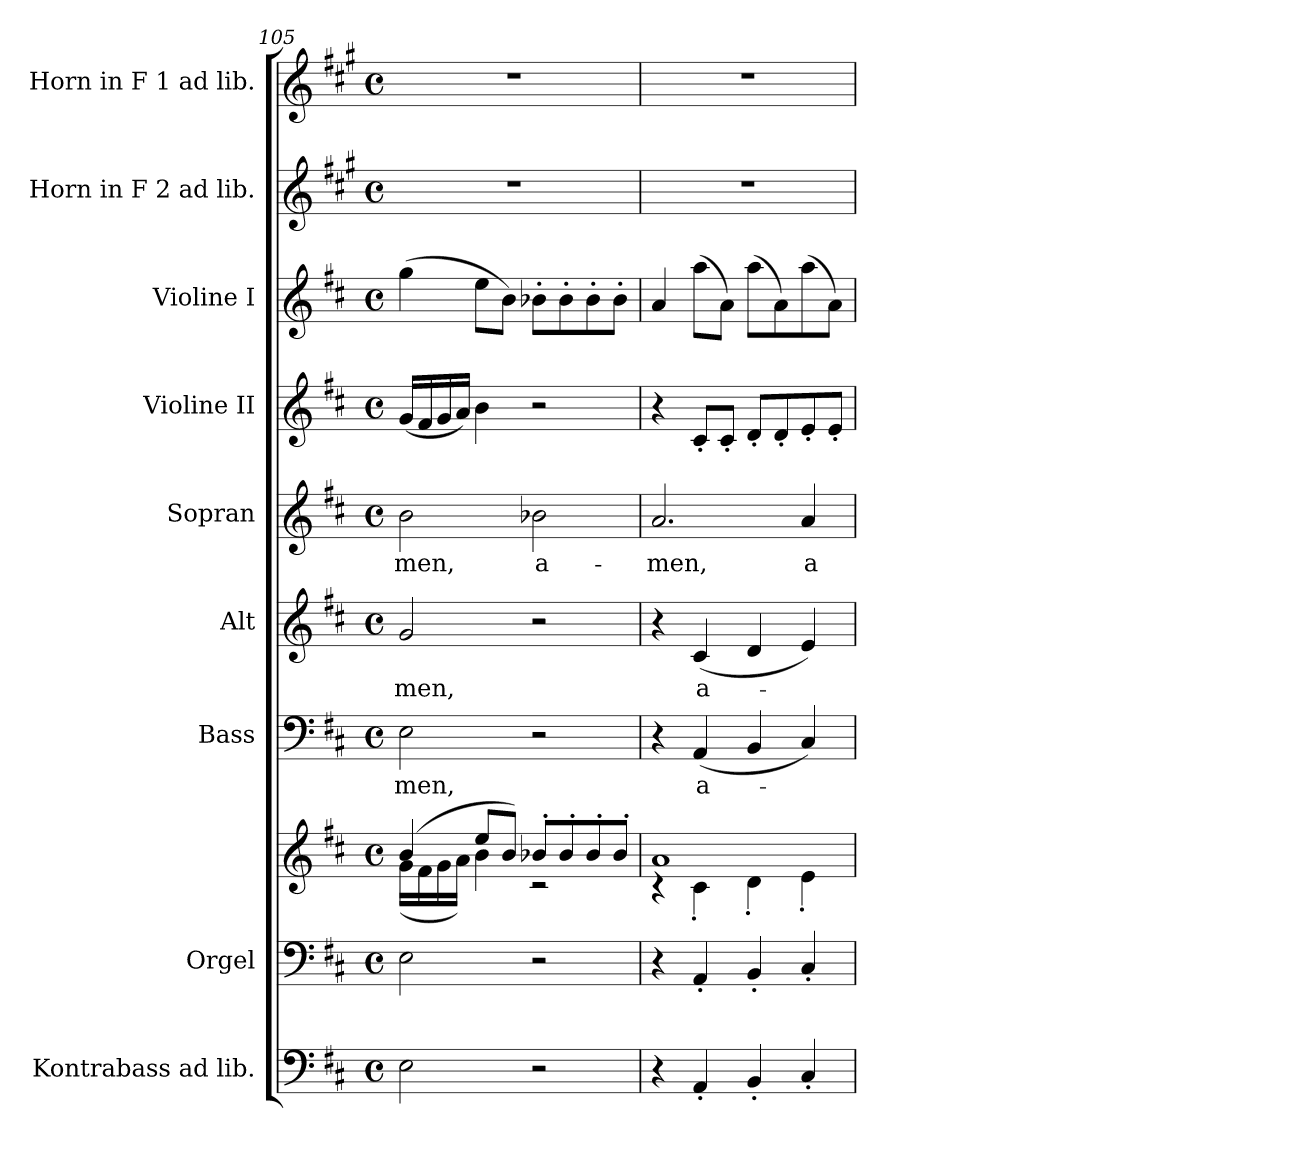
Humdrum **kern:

**kern	**kern	**kern	**kern	**text	**kern	**text	**kern	**text	**kern	**kern	**kern	**kern
*part9	*part8	*part8	*part7	*part7	*part6	*part6	*part5	*part5	*part4	*part3	*part2	*part1
*staff10	*staff9	*staff8	*staff7	*staff7	*staff6	*staff6	*staff5	*staff5	*staff4	*staff3	*staff2	*staff1
*I"Kontrabass ad lib.	*I"Orgel	*	*I"Bass	*	*I"Alt	*	*I"Sopran	*	*I"Violine II	*I"Violine I	*I"Horn in F 2 ad lib.	*I"Horn in F 1 ad lib.
*I'Kb.	*I'Org.	*	*I'B.	*	*I'A.	*	*I'S.	*	*I'Vl. II	*I'Vl. I	*	*
*clefF4	*clefF4	*clefG2	*clefF4	*	*clefG2	*	*clefG2	*	*clefG2	*clefG2	*clefG2	*clefG2
*ITrd7c12	*	*	*	*	*	*	*	*	*	*	*ITrd4c7	*ITrd4c7
*k[f#c#]	*k[f#c#]	*k[f#c#]	*k[f#c#]	*	*k[f#c#]	*	*k[f#c#]	*	*k[f#c#]	*k[f#c#]	*k[f#c#]	*k[f#c#]
*D:	*D:	*D:	*D:	*	*D:	*	*D:	*	*D:	*D:	*D:	*D:
*M4/4	*M4/4	*M4/4	*M4/4	*	*M4/4	*	*M4/4	*	*M4/4	*M4/4	*M4/4	*M4/4
*met(c)	*met(c)	*met(c)	*met(c)	*	*met(c)	*	*met(c)	*	*met(c)	*met(c)	*met(c)	*met(c)
=105	=105	=105	=105	=105	=105	=105	=105	=105	=105	=105	=105	=105
*	*	*^	*	*	*	*	*	*	*	*	*	*
!	!	!	!	!	!LO:LY:b	!	!LO:LY:b	!	!LO:LY:b	!	!	!	!
2EE\	2E\	(4b/	(<16g\LL	2E\	-men,	2g/	-men,	2b\	-men,	(<16g/LL	(>4gg\	1r	1r
.	.	.	16f#\	.	.	.	.	.	.	16f#/	.	.	.
.	.	.	16g\	.	.	.	.	.	.	16g/	.	.	.
.	.	.	16a\JJ)	.	.	.	.	.	.	16a/JJ)	.	.	.
.	.	8ee/L	4b\	.	.	.	.	.	.	4b\	8ee\L	.	.
.	.	8b/J)	.	.	.	.	.	.	.	.	8b\J)	.	.
!	!	!	!	!	!	!	!	!	!LO:LY:b	!	!	!	!
2r	2r	8b-X'</L	2rc	2r	.	2r	.	2b-X\	a-	2r	8b-X'>\L	.	.
.	.	8b-'</	.	.	.	.	.	.	.	.	8b-'>\	.	.
.	.	8b-'</	.	.	.	.	.	.	.	.	8b-'>\	.	.
.	.	8b-'</J	.	.	.	.	.	.	.	.	8b-'>\J	.	.
!!LO:PB:g=z
=106	=106	=106	=106	=106	=106	=106	=106	=106	=106	=106	=106	=106	=106
!	!	!	!	!	!	!	!	!	!LO:LY:b	!	!	!	!
4r	4r	1a	4rc	4r	.	4r	.	2.a/	-men,	4r	4a/	1r	1r
!	!	!	!	!	!LO:LY:b	!	!LO:LY:b	!	!	!	!	!	!
4AAA'</	4AA'</	.	4c#'>\	(<4AA/	a-	(<4c#/	a-	.	.	8c#'</L	(>8aa\L	.	.
.	.	.	.	.	.	.	.	.	.	8c#'</J	8a\J)	.	.
4BBB'</	4BB'</	.	4d'>\	4BB/	.	4d/	.	.	.	8d'</L	(>8aa\L	.	.
.	.	.	.	.	.	.	.	.	.	8d'</	8a\)	.	.
!	!	!	!	!	!	!	!	!	!LO:LY:b	!	!	!	!
4CC#'</	4C#'</	.	4e'>\	4C#/)	.	4e/)	.	4a/	a-	8e'</	(>8aa\	.	.
.	.	.	.	.	.	.	.	.	.	8e'</J	8a\J)	.	.
*	*	*v	*v	*	*	*	*	*	*	*	*	*	*
=	=	=	=	=	=	=	=	=	=	=	=	=
*-	*-	*-	*-	*-	*-	*-	*-	*-	*-	*-	*-	*-
